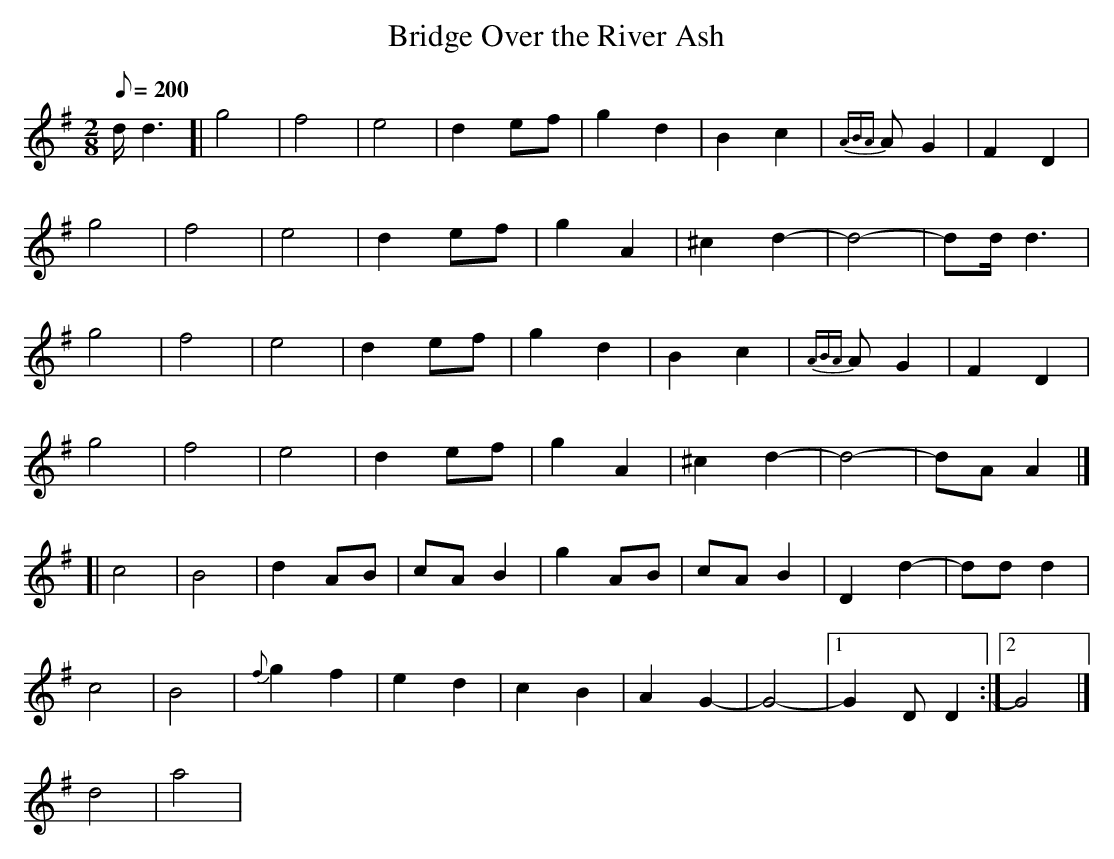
X:1
T:Bridge Over the River Ash
M:2/8
L:1/8
Q:200
K:G
d/2d3[|g4|f4|e4|d2ef|g2d2|B2c2|{ABA}AG2|F2D2|
g4|f4|e4|d2ef|g2A2|^c2d2-|d4-|dd/2d3|
g4|f4|e4|d2ef|g2d2|B2c2|{ABA}AG2|F2D2|
g4|f4|e4|d2ef|g2A2|^c2d2-|d4-|dAA2|]
[|c4|B4|d2AB|cAB2|g2AB|cAB2|D2d2-|ddd2|
c4|B4|{f}g2f2|e2d2|c2B2|A2G2-|G4-|1G2DD2:|2G4|]
d4|a4|
